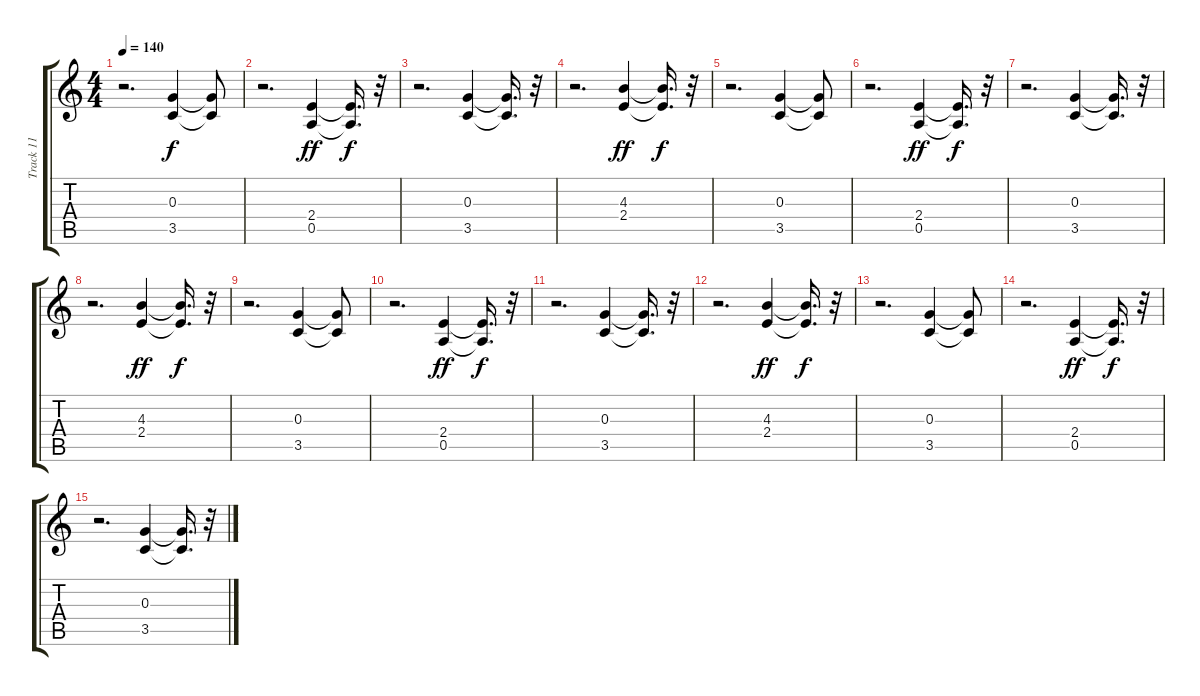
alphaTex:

\track ("Track 11" "Track 11") {instrument acousticguitarsteel}
\staff {score tabs}
\tuning (E4 B3 G3 D3 A2 E2) {hide}
\ts (4 4)
\tempo 140
\clef g2
\ks c
r.2{d dy f} (0.3 3.5).4 (0.3{t} 3.5{t}).8 |
r.2{d} (2.4 0.5).4{dy ff} (2.4{t} 0.5{t}).16{d dy f} r.32 |
r.2{d} (0.3 3.5).4 (0.3{t} 3.5{t}).16{d} r.32 |
r.2{d} (4.3 2.4).4{dy ff} (4.3{t} 2.4{t}).16{d dy f} r.32 |
r.2{d} (0.3 3.5).4 (0.3{t} 3.5{t}).8 |
r.2{d} (2.4 0.5).4{dy ff} (2.4{t} 0.5{t}).16{d dy f} r.32 |
r.2{d} (0.3 3.5).4 (0.3{t} 3.5{t}).16{d} r.32 |
r.2{d} (4.3 2.4).4{dy ff} (4.3{t} 2.4{t}).16{d dy f} r.32 |
r.2{d} (0.3 3.5).4 (0.3{t} 3.5{t}).8 |
r.2{d} (2.4 0.5).4{dy ff} (2.4{t} 0.5{t}).16{d dy f} r.32 |
r.2{d} (0.3 3.5).4 (0.3{t} 3.5{t}).16{d} r.32 |
r.2{d} (4.3 2.4).4{dy ff} (4.3{t} 2.4{t}).16{d dy f} r.32 |
r.2{d} (0.3 3.5).4 (0.3{t} 3.5{t}).8 |
r.2{d} (2.4 0.5).4{dy ff} (2.4{t} 0.5{t}).16{d dy f} r.32 |
r.2{d} (0.3 3.5).4 (0.3{t} 3.5{t}).16{d} r.32
